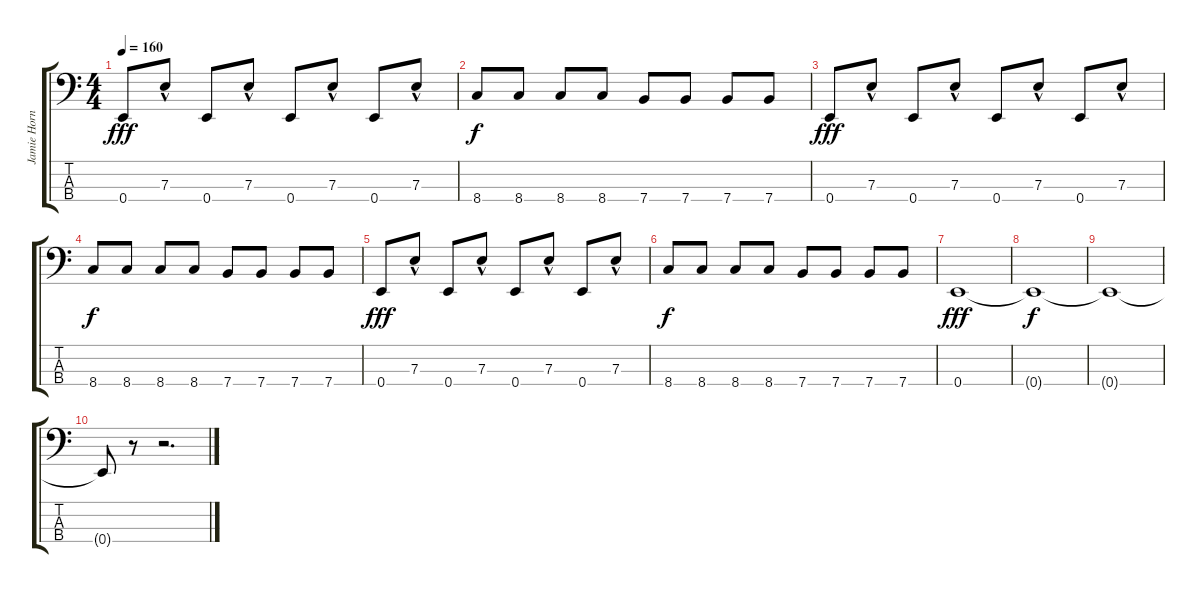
\track ("Jamie Hornsmith - Bass" "Jamie Horn") {instrument electricbassfinger}
\staff {score tabs}
\tuning (G2 D2 A1 E1) {hide}
\ts (4 4)
\tempo 160
\clef f4
\ks c
0.4.8{dy fff} 7.3{hac}.8 0.4.8 7.3{hac}.8 0.4.8 7.3{hac}.8 0.4.8 7.3{hac}.8 |
8.4.8{dy f} 8.4.8 8.4.8 8.4.8 7.4.8 7.4.8 7.4.8 7.4.8 |
0.4.8{dy fff} 7.3{hac}.8 0.4.8 7.3{hac}.8 0.4.8 7.3{hac}.8 0.4.8 7.3{hac}.8 |
8.4.8{dy f} 8.4.8 8.4.8 8.4.8 7.4.8 7.4.8 7.4.8 7.4.8 |
0.4.8{dy fff} 7.3{hac}.8 0.4.8 7.3{hac}.8 0.4.8 7.3{hac}.8 0.4.8 7.3{hac}.8 |
8.4.8{dy f} 8.4.8 8.4.8 8.4.8 7.4.8 7.4.8 7.4.8 7.4.8 |
0.4.1{dy fff} |
0.4{t}.1{dy f} |
0.4{t}.1 |
0.4{t}.8 r.8 r.2{d}
